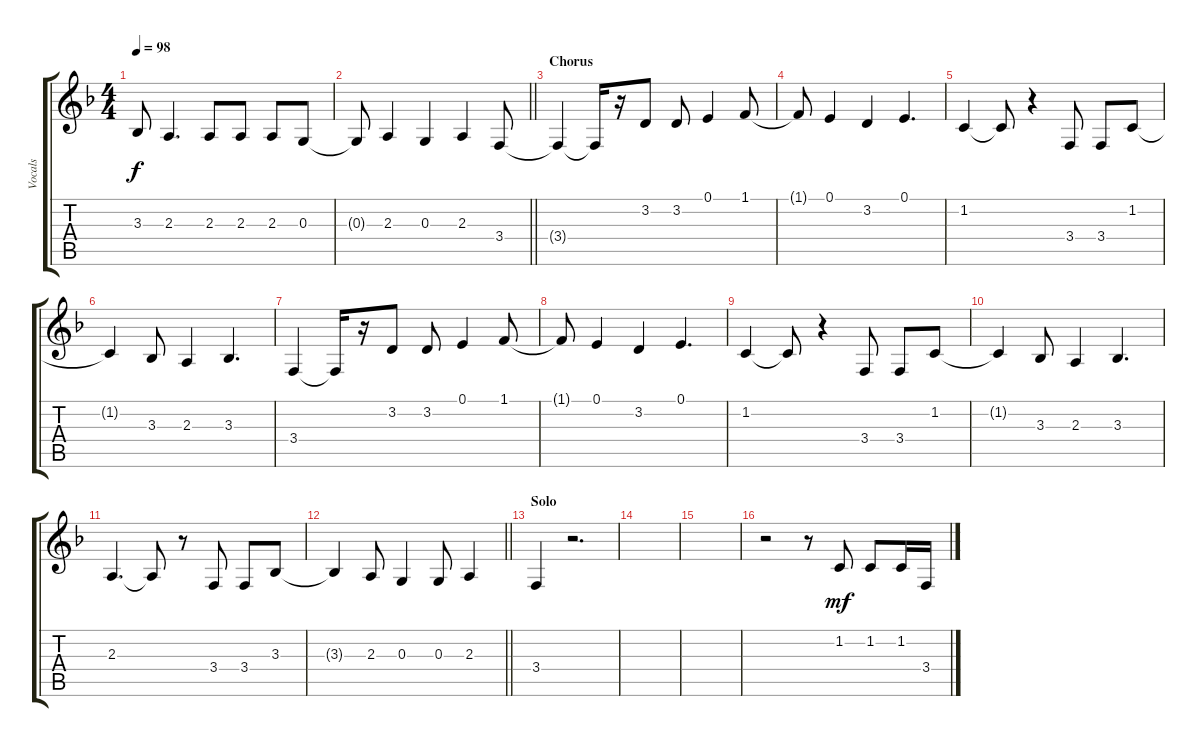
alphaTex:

\track ("Vocals" "Vocals") {instrument flute}
\staff {score tabs}
\tuning (E4 B3 G3 D3 A2 D2) {hide}
\ts (4 4)
\tempo 98
\clef g2
\ks f
3.3{t}.8{dy f} 2.3.4{d} 2.3.8 2.3.8 2.3.8 0.3.8 |
\barLineRight lightlight
0.3{t}.8 2.3.4 0.3.4 2.3.4 3.4.8 |
\section ("" "Chorus")
3.4{t}.4 3.4{t}.16 r.16 3.2.8 3.2.8 0.1.4 1.1.8 |
1.1{t}.8 0.1.4 3.2.4 0.1.4{d} |
1.2.4 1.2{t}.8 r.4 3.4.8 3.4.8 1.2.8 |
1.2{t}.4 3.3.8 2.3.4 3.3.4{d} |
3.4.4 3.4{t}.16 r.16 3.2.8 3.2.8 0.1.4 1.1.8 |
1.1{t}.8 0.1.4 3.2.4 0.1.4{d} |
1.2.4 1.2{t}.8 r.4 3.4.8 3.4.8 1.2.8 |
1.2{t}.4 3.3.8 2.3.4 3.3.4{d} |
2.3.4{d} 2.3{t}.8 r.8 3.4.8 3.4.8 3.3.8 |
\barLineRight lightlight
3.3{t}.4 2.3.8 0.3.4 0.3.8 2.3.4 |
\section ("" "Solo")
3.4.4 r.2{d} |
|
|
r.2 r.8 1.2.8{dy mf} 1.2.8 1.2.16 3.4.16
